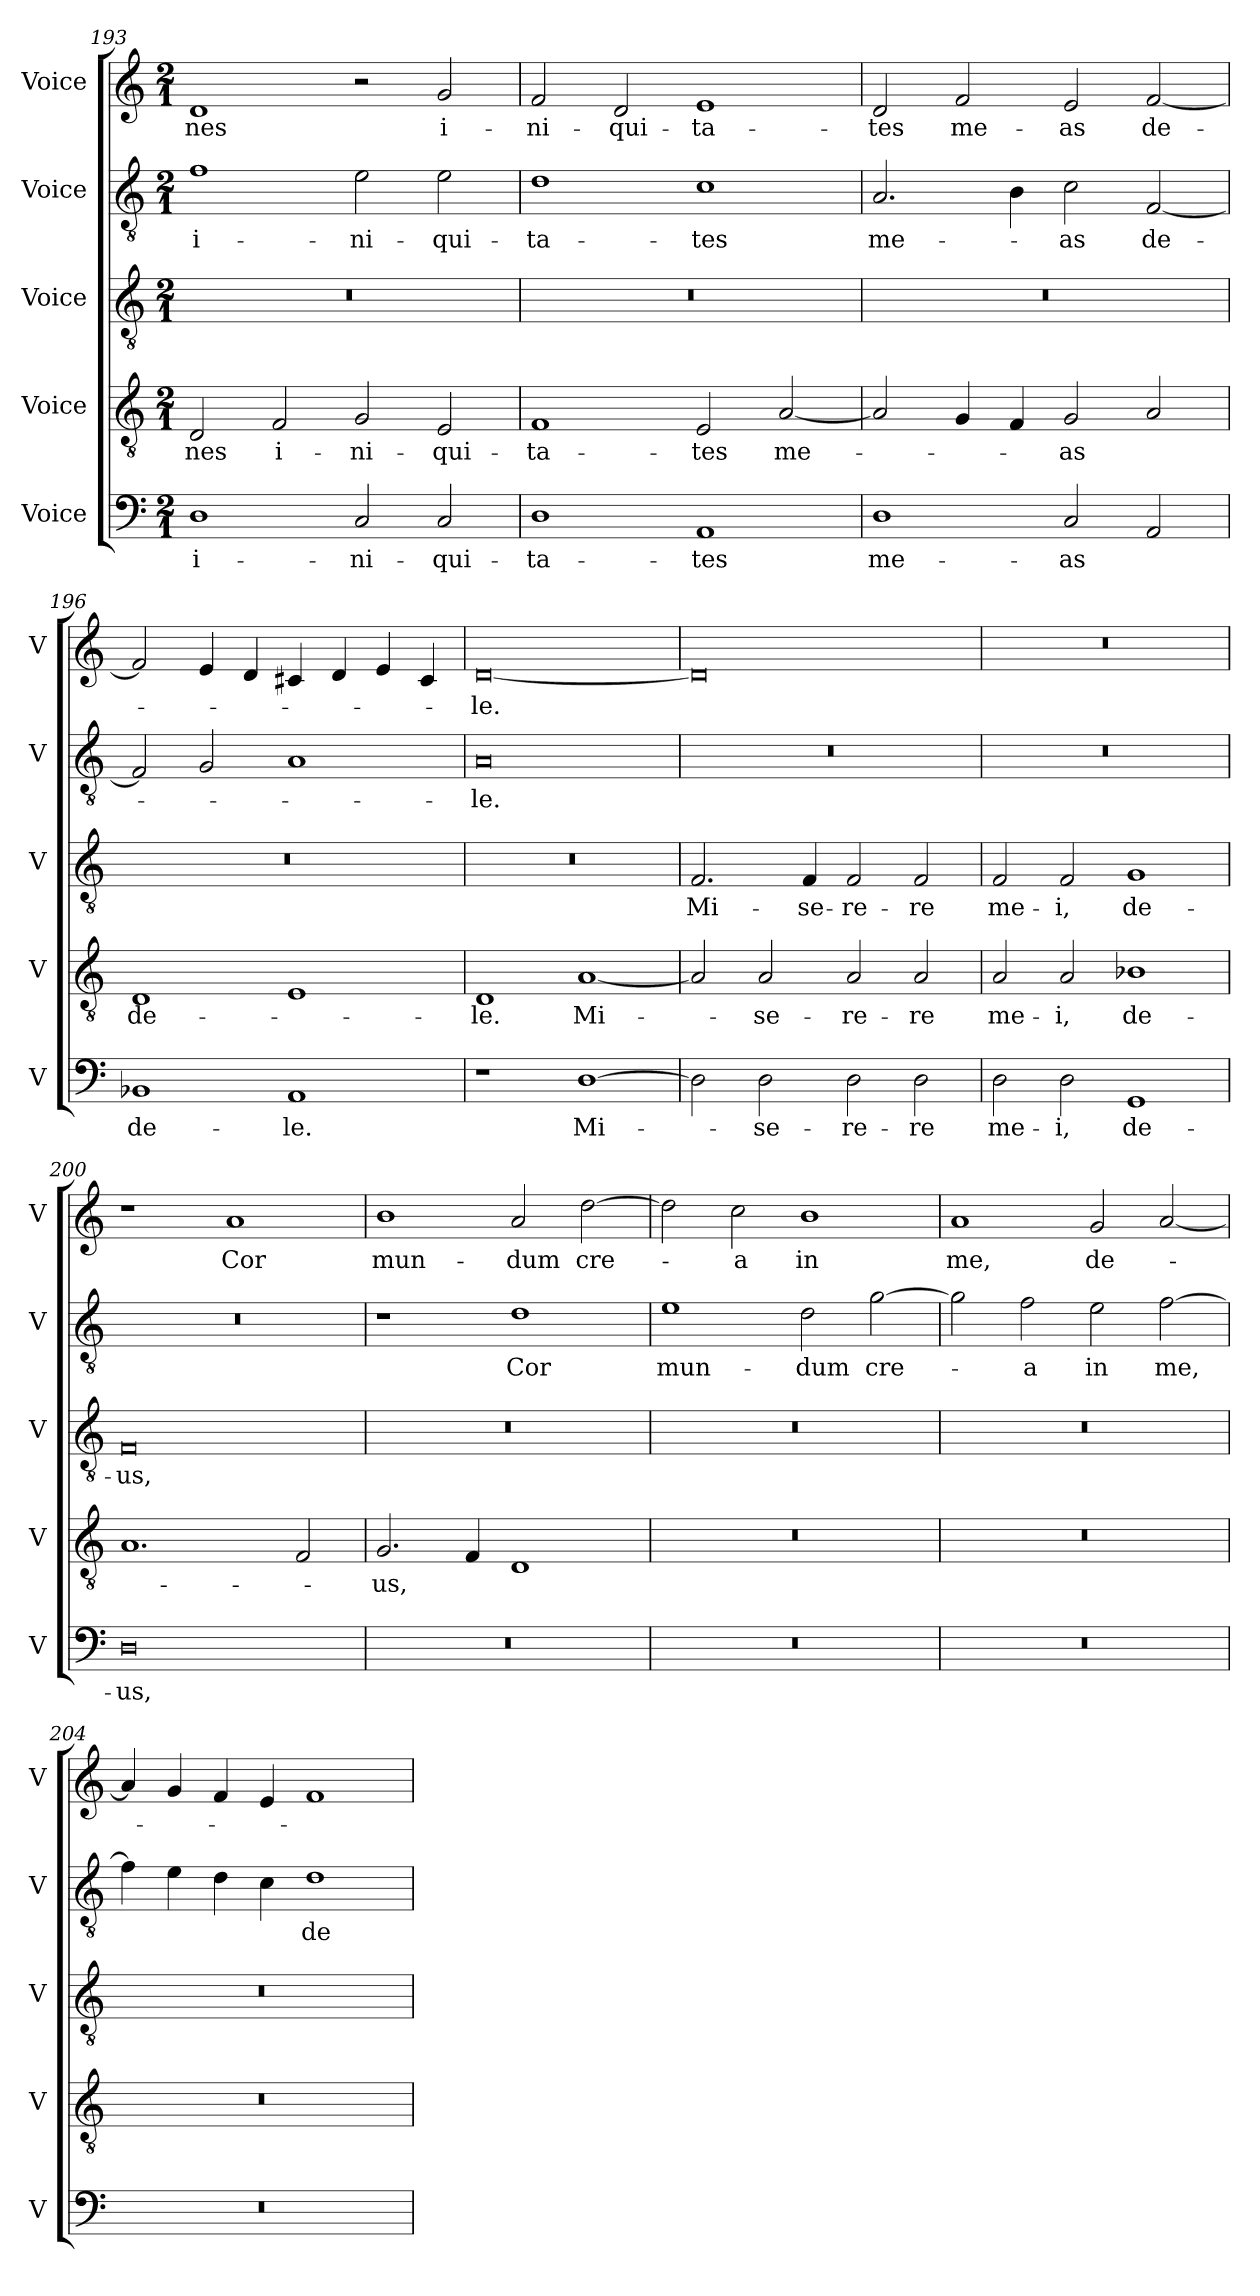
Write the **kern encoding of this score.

**kern	**text	**kern	**text	**kern	**text	**kern	**text	**kern	**text
*part5	*part5	*part4	*part4	*part3	*part3	*part2	*part2	*part1	*part1
*staff5	*staff5	*staff4	*staff4	*staff3	*staff3	*staff2	*staff2	*staff1	*staff1
*I"Voice	*	*I"Voice	*	*I"Voice	*	*I"Voice	*	*I"Voice	*
*I'V	*	*I'V	*	*I'V	*	*I'V	*	*I'V	*
*clefF4	*	*clefGv2	*	*clefGv2	*	*clefGv2	*	*clefG2	*
*k[]	*	*k[]	*	*k[]	*	*k[]	*	*k[]	*
*M2/1	*	*M2/1	*	*M2/1	*	*M2/1	*	*M2/1	*
=193	=193	=193	=193	=193	=193	=193	=193	=193	=193
!	!LO:LY:b	!	!LO:LY:b	!	!	!	!LO:LY:b	!	!LO:LY:b
1D	i-	2D/	-nes	0r	.	1f	i-	1d	-nes
!	!	!	!LO:LY:b	!	!	!	!	!	!
.	.	2F/	i-	.	.	.	.	.	.
!	!LO:LY:b	!	!LO:LY:b	!	!	!	!LO:LY:b	!	!
2C/	-ni-	2G/	-ni-	.	.	2e\	-ni-	2r	.
!	!LO:LY:b	!	!LO:LY:b	!	!	!	!LO:LY:b	!	!LO:LY:b
2C/	-qui-	2E/	-qui-	.	.	2e\	-qui-	2g/	i-
=194	=194	=194	=194	=194	=194	=194	=194	=194	=194
!	!LO:LY:b	!	!LO:LY:b	!	!	!	!LO:LY:b	!	!LO:LY:b
1D	-ta-	1F	-ta-	0r	.	1d	-ta-	2f/	-ni-
!	!	!	!	!	!	!	!	!	!LO:LY:b
.	.	.	.	.	.	.	.	2d/	-qui-
!	!LO:LY:b	!	!LO:LY:b	!	!	!	!LO:LY:b	!	!LO:LY:b
1AA	-tes	2E/	-tes	.	.	1c	-tes	1e	-ta-
!	!	!	!LO:LY:b	!	!	!	!	!	!
.	.	[2A/	me-	.	.	.	.	.	.
=195	=195	=195	=195	=195	=195	=195	=195	=195	=195
!	!LO:LY:b	!	!	!	!	!	!LO:LY:b	!	!LO:LY:b
1D	me-	2A/]	.	0r	.	2.A/	me-	2d/	-tes
!	!	!	!	!	!	!	!	!	!LO:LY:b
.	.	4G/	.	.	.	.	.	2f/	me-
.	.	4F/	.	.	.	4B\	.	.	.
!	!LO:LY:b	!	!LO:LY:b	!	!	!	!LO:LY:b	!	!LO:LY:b
2C/	-as	2G/	-as	.	.	2c\	-as	2e/	-as
!	!	!	!	!	!	!	!LO:LY:b	!	!LO:LY:b
2AA/	.	2A/	.	.	.	[2F/	de-	[2f/	de-
!!LO:PB:g=z
=196	=196	=196	=196	=196	=196	=196	=196	=196	=196
!	!LO:LY:b	!	!LO:LY:b	!	!	!	!	!	!
1BB-X	de-	1D	de-	0r	.	2F/]	.	2f/]	.
.	.	.	.	.	.	2G/	.	4e/	.
.	.	.	.	.	.	.	.	4d/	.
!	!LO:LY:b	!	!	!	!	!	!	!	!
1AA	-le.	1E	.	.	.	1A	.	4c#X/	.
.	.	.	.	.	.	.	.	4d/	.
.	.	.	.	.	.	.	.	4e/	.
.	.	.	.	.	.	.	.	4c#/	.
=197	=197	=197	=197	=197	=197	=197	=197	=197	=197
!	!	!	!LO:LY:b	!	!	!	!LO:LY:b	!	!LO:LY:b
1r	.	1D	-le.	0r	.	0A	-le.	[0d	-le.
!	!LO:LY:b	!	!LO:LY:b	!	!	!	!	!	!
[1D	Mi-	[1A	Mi-	.	.	.	.	.	.
=198	=198	=198	=198	=198	=198	=198	=198	=198	=198
!	!	!	!	!	!LO:LY:b	!	!	!	!
2D\]	.	2A/]	.	2.F/	Mi-	0r	.	0d]	.
!	!LO:LY:b	!	!LO:LY:b	!	!	!	!	!	!
2D\	-se-	2A/	-se-	.	.	.	.	.	.
!	!	!	!	!	!LO:LY:b	!	!	!	!
.	.	.	.	4F/	-se-	.	.	.	.
!	!LO:LY:b	!	!LO:LY:b	!	!LO:LY:b	!	!	!	!
2D\	-re-	2A/	-re-	2F/	-re-	.	.	.	.
!	!LO:LY:b	!	!LO:LY:b	!	!LO:LY:b	!	!	!	!
2D\	-re	2A/	-re	2F/	-re	.	.	.	.
=199	=199	=199	=199	=199	=199	=199	=199	=199	=199
!	!LO:LY:b	!	!LO:LY:b	!	!LO:LY:b	!	!	!	!
2D\	me-	2A/	me-	2F/	me-	0r	.	0r	.
!	!LO:LY:b	!	!LO:LY:b	!	!LO:LY:b	!	!	!	!
2D\	-i,	2A/	-i,	2F/	-i,	.	.	.	.
!	!LO:LY:b	!	!LO:LY:b	!	!LO:LY:b	!	!	!	!
1GG	de-	1B-X	de-	1G	de-	.	.	.	.
!!LO:LB:g=z
=200	=200	=200	=200	=200	=200	=200	=200	=200	=200
!	!LO:LY:b	!	!	!	!LO:LY:b	!	!	!	!
0D	-us,	1.A	.	0F	-us,	0r	.	1r	.
!	!	!	!	!	!	!	!	!	!LO:LY:b
.	.	.	.	.	.	.	.	1a	Cor
.	.	2F/	.	.	.	.	.	.	.
=201	=201	=201	=201	=201	=201	=201	=201	=201	=201
!	!	!	!LO:LY:b	!	!	!	!	!	!LO:LY:b
0r	.	2.G/	-us,	0r	.	1r	.	1b	mun-
.	.	4F/	.	.	.	.	.	.	.
!	!	!	!	!	!	!	!LO:LY:b	!	!LO:LY:b
.	.	1D	.	.	.	1d	Cor	2a/	-dum
!	!	!	!	!	!	!	!	!	!LO:LY:b
.	.	.	.	.	.	.	.	[2dd\	cre-
=202	=202	=202	=202	=202	=202	=202	=202	=202	=202
!	!	!	!	!	!	!	!LO:LY:b	!	!
0r	.	0r	.	0r	.	1e	mun-	2dd\]	.
!	!	!	!	!	!	!	!	!	!LO:LY:b
.	.	.	.	.	.	.	.	2cc\	-a
!	!	!	!	!	!	!	!LO:LY:b	!	!LO:LY:b
.	.	.	.	.	.	2d\	-dum	1b	in
!	!	!	!	!	!	!	!LO:LY:b	!	!
.	.	.	.	.	.	[2g\	cre-	.	.
=203	=203	=203	=203	=203	=203	=203	=203	=203	=203
!	!	!	!	!	!	!	!	!	!LO:LY:b
0r	.	0r	.	0r	.	2g\]	.	1a	me,
!	!	!	!	!	!	!	!LO:LY:b	!	!
.	.	.	.	.	.	2f\	-a	.	.
!	!	!	!	!	!	!	!LO:LY:b	!	!LO:LY:b
.	.	.	.	.	.	2e\	in	2g/	de-
!	!	!	!	!	!	!	!LO:LY:b	!	!
.	.	.	.	.	.	[2f\	me,	[2a/	.
!!LO:LB:g=z
=204	=204	=204	=204	=204	=204	=204	=204	=204	=204
0r	.	0r	.	0r	.	4f\]	.	4a/]	.
.	.	.	.	.	.	4e\	.	4g/	.
.	.	.	.	.	.	4d\	.	4f/	.
.	.	.	.	.	.	4c\	.	4e/	.
!	!	!	!	!	!	!	!LO:LY:b	!	!
.	.	.	.	.	.	1d	de-	1f	.
=	=	=	=	=	=	=	=	=	=
*-	*-	*-	*-	*-	*-	*-	*-	*-	*-
